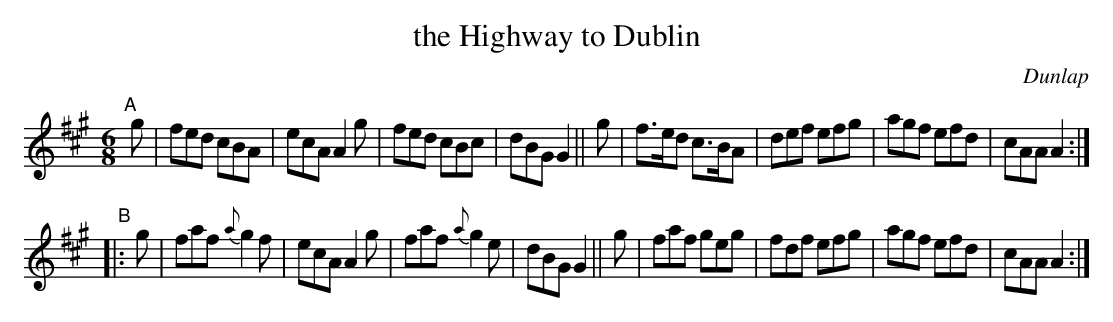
X:1
T: the Highway to Dublin
O: Dunlap
M: 6/8
L: 1/8
K: A
"^A"[|] g |\
fed  cBA  | ecA A2g | fed cBc | dBG G2 || g |\
f>ed c>BA | def efg | agf efd | cAA A2 :|
"^B"|: g |\
faf {a}g2f | ecA A2g | faf {a}g2e | dBG G2 || g |\
faf    geg | fdf efg | agf    efd | cAA A2 :|
